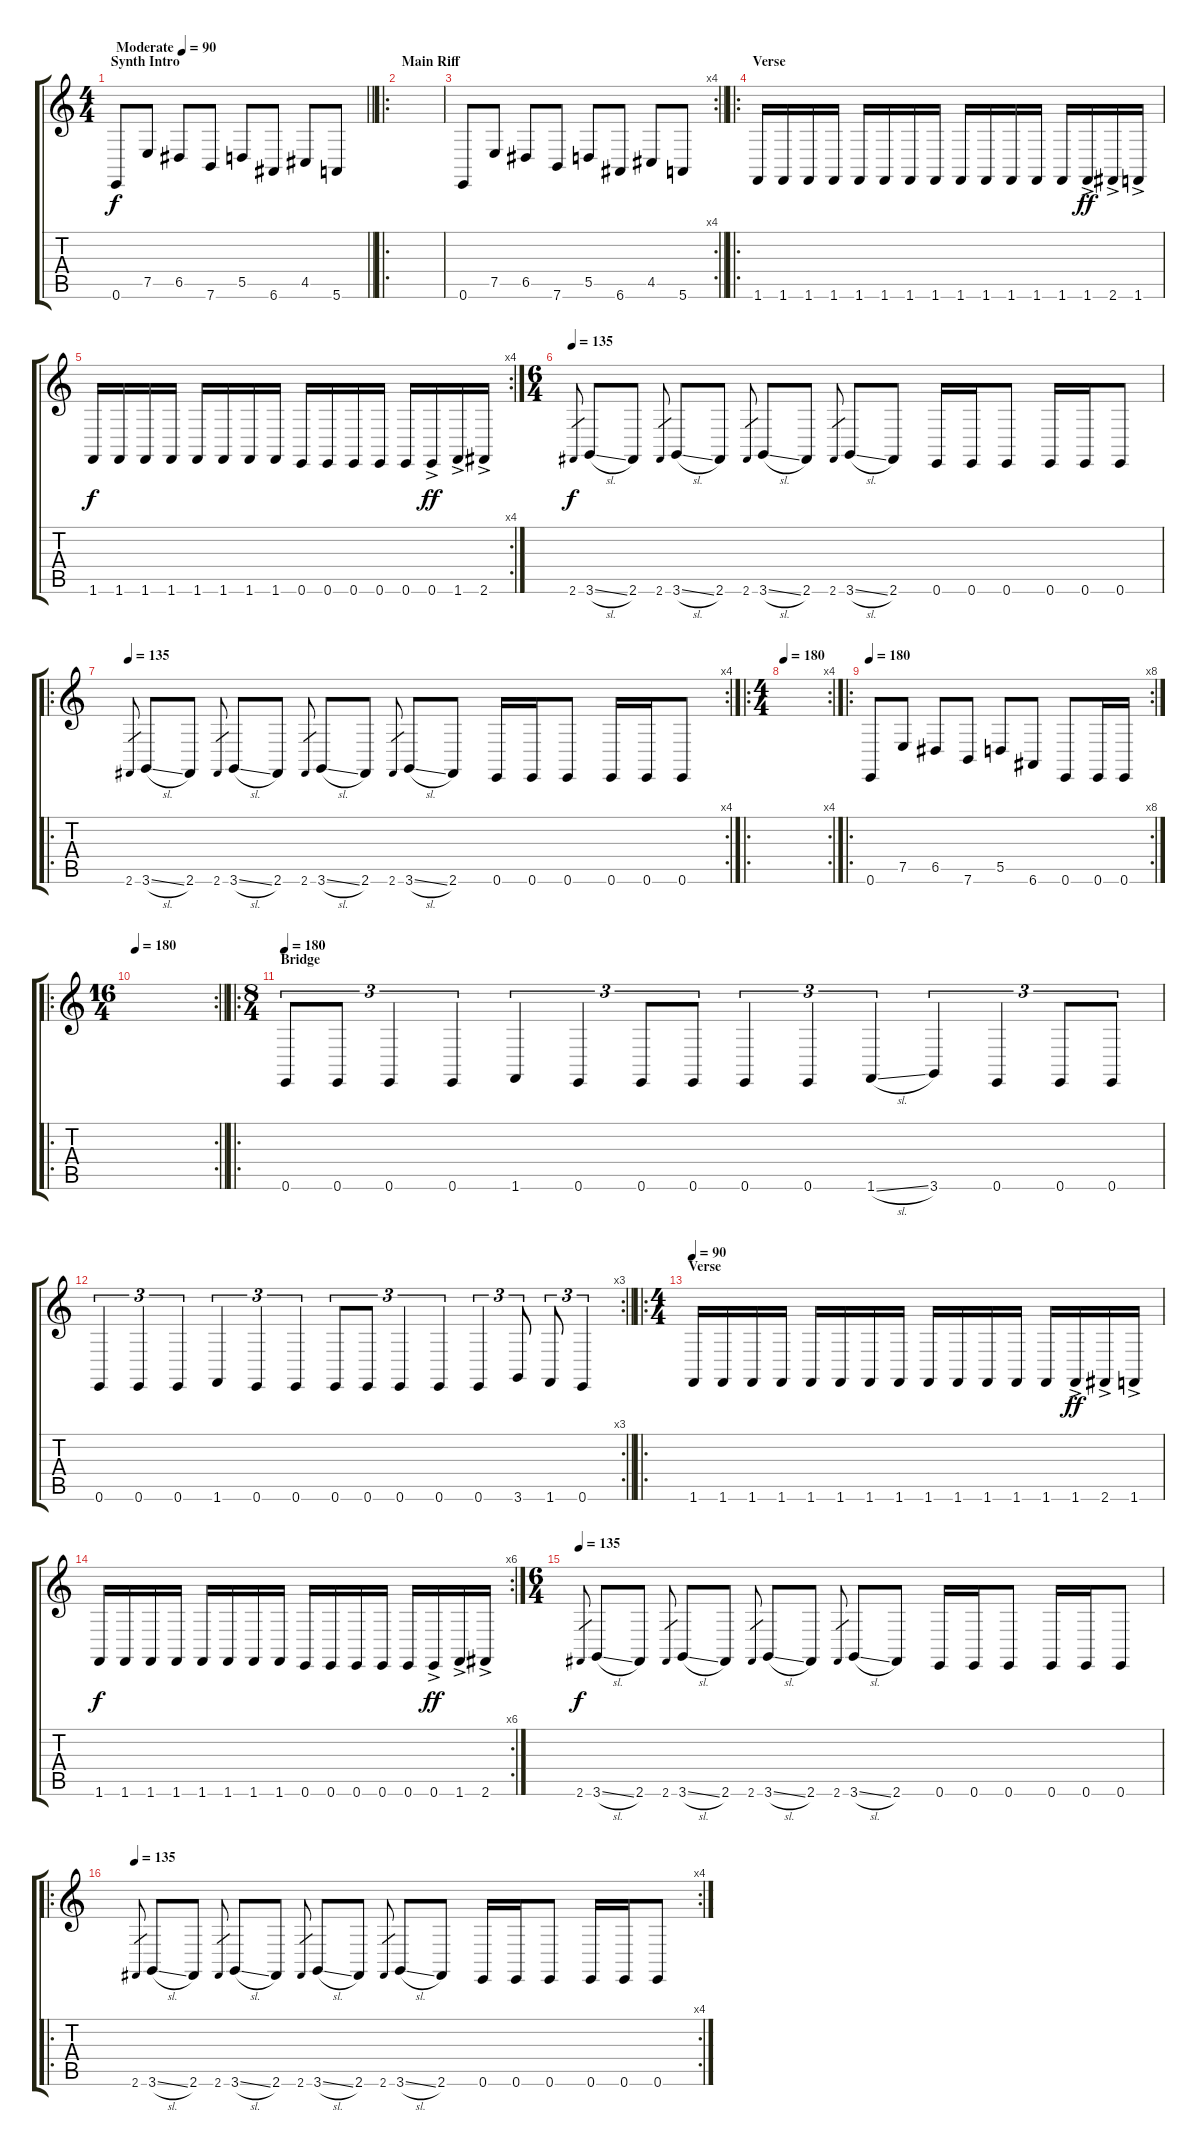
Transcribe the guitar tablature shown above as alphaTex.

\track ("                   /Programming" "          ") {instrument lead2sawtooth}
\staff {score tabs}
\tuning (E4 B3 G3 D3 A2 E2) {hide}
\ts (4 4)
\section ("" "Synth Intro")
\tempo (90 "Moderate")
\clef g2
\barLineRight lightlight
\ks c
0.6.8{dy f instrument lead2sawtooth} 7.5.8 6.5.8 7.6.8 5.5.8 6.6.8 4.5.8 5.6.8 |
\ro
\section ("" "Main Riff")
|
\rc 4
\barLineRight lightlight
0.6.8 7.5.8 6.5.8 7.6.8 5.5.8 6.6.8 4.5.8 5.6.8 |
\ro
\section ("" "Verse")
1.6.16{volume 16} 1.6.16 1.6.16 1.6.16 1.6.16 1.6.16 1.6.16 1.6.16 1.6.16 1.6.16 1.6.16 1.6.16 1.6.16 1.6{ac}.16{dy ff} 2.6{ac}.16 1.6{ac}.16 |
\rc 4
1.6.16{dy f} 1.6.16 1.6.16 1.6.16 1.6.16 1.6.16 1.6.16 1.6.16 0.6.16 0.6.16 0.6.16 0.6.16 0.6.16 0.6{ac}.16{dy ff} 1.6{ac}.16 2.6{ac}.16 |
\ts (6 4)
\tempo 135
2.6.8{gr dy f} 3.6{sl}.8 2.6.8 2.6.8{gr} 3.6{sl}.8 2.6.8 2.6.8{gr} 3.6{sl}.8 2.6.8 2.6.8{gr} 3.6{sl}.8 2.6.8 0.6.16 0.6.16 0.6.8 0.6.16 0.6.16 0.6.8 |
\ro
\rc 4
\tempo 135
2.6.8{gr} 3.6{sl}.8 2.6.8 2.6.8{gr} 3.6{sl}.8 2.6.8 2.6.8{gr} 3.6{sl}.8 2.6.8 2.6.8{gr} 3.6{sl}.8 2.6.8 0.6.16 0.6.16 0.6.8 0.6.16 0.6.16 0.6.8 |
\ro
\rc 4
\ts (4 4)
\tempo 180
|
\ro
\rc 8
\tempo 180
0.6.8 7.5.8 6.5.8 7.6.8 5.5.8 6.6.8 0.6.8 0.6.16 0.6.16 |
\ro
\rc 2
\ts (16 4)
\tempo 180
\barLineRight lightlight
|
\ro
\ts (8 4)
\section ("" "Bridge")
\tempo 180
0.6.8{tu (3 2)} 0.6.8{tu (3 2)} 0.6.4{tu (3 2)} 0.6.4{tu (3 2)} 1.6.4{tu (3 2)} 0.6.4{tu (3 2)} 0.6.8{tu (3 2)} 0.6.8{tu (3 2)} 0.6.4{tu (3 2)} 0.6.4{tu (3 2)} 1.6{sl}.4{tu (3 2)} 3.6.4{tu (3 2)} 0.6.4{tu (3 2)} 0.6.8{tu (3 2)} 0.6.8{tu (3 2)} |
\rc 3
\barLineRight lightlight
0.6.4{tu (3 2)} 0.6.4{tu (3 2)} 0.6.4{tu (3 2)} 1.6.4{tu (3 2)} 0.6.4{tu (3 2)} 0.6.4{tu (3 2)} 0.6.8{tu (3 2)} 0.6.8{tu (3 2)} 0.6.4{tu (3 2)} 0.6.4{tu (3 2)} 0.6.4{tu (3 2)} 3.6.8{tu (3 2)} 1.6.8{tu (3 2)} 0.6.4{tu (3 2)} |
\ro
\ts (4 4)
\section ("" "Verse")
\tempo 90
1.6.16 1.6.16 1.6.16 1.6.16 1.6.16 1.6.16 1.6.16 1.6.16 1.6.16 1.6.16 1.6.16 1.6.16 1.6.16 1.6{ac}.16{dy ff} 2.6{ac}.16 1.6{ac}.16 |
\rc 6
1.6.16{dy f} 1.6.16 1.6.16 1.6.16 1.6.16 1.6.16 1.6.16 1.6.16 0.6.16 0.6.16 0.6.16 0.6.16 0.6.16 0.6{ac}.16{dy ff} 1.6{ac}.16 2.6{ac}.16 |
\ts (6 4)
\tempo 135
2.6.8{gr dy f} 3.6{sl}.8 2.6.8 2.6.8{gr} 3.6{sl}.8 2.6.8 2.6.8{gr} 3.6{sl}.8 2.6.8 2.6.8{gr} 3.6{sl}.8 2.6.8 0.6.16 0.6.16 0.6.8 0.6.16 0.6.16 0.6.8 |
\ro
\rc 4
\tempo 135
2.6.8{gr} 3.6{sl}.8 2.6.8 2.6.8{gr} 3.6{sl}.8 2.6.8 2.6.8{gr} 3.6{sl}.8 2.6.8 2.6.8{gr} 3.6{sl}.8 2.6.8 0.6.16 0.6.16 0.6.8 0.6.16 0.6.16 0.6.8
